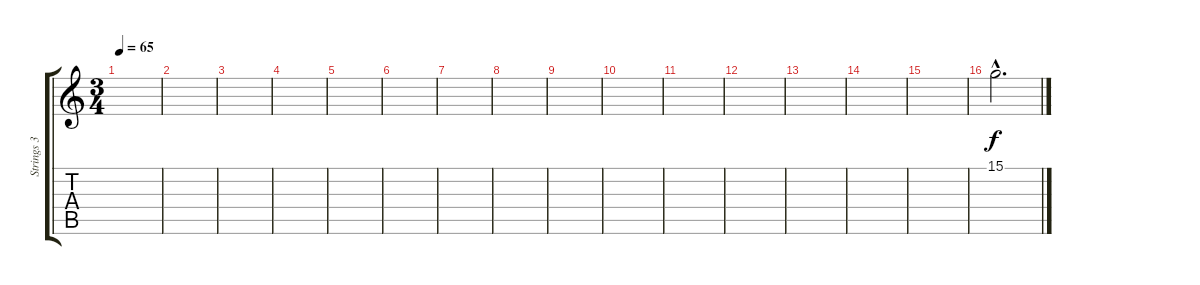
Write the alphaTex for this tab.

\track ("Strings 3" "Strings 3") {instrument stringensemble1}
\staff {score tabs}
\tuning (E4 B3 G3 D3 A2 E2) {hide}
\ts (3 4)
\tempo 65
\clef g2
\ks c
|
|
|
|
|
|
|
|
|
|
|
|
|
|
|
15.1{hac}.2{d}
